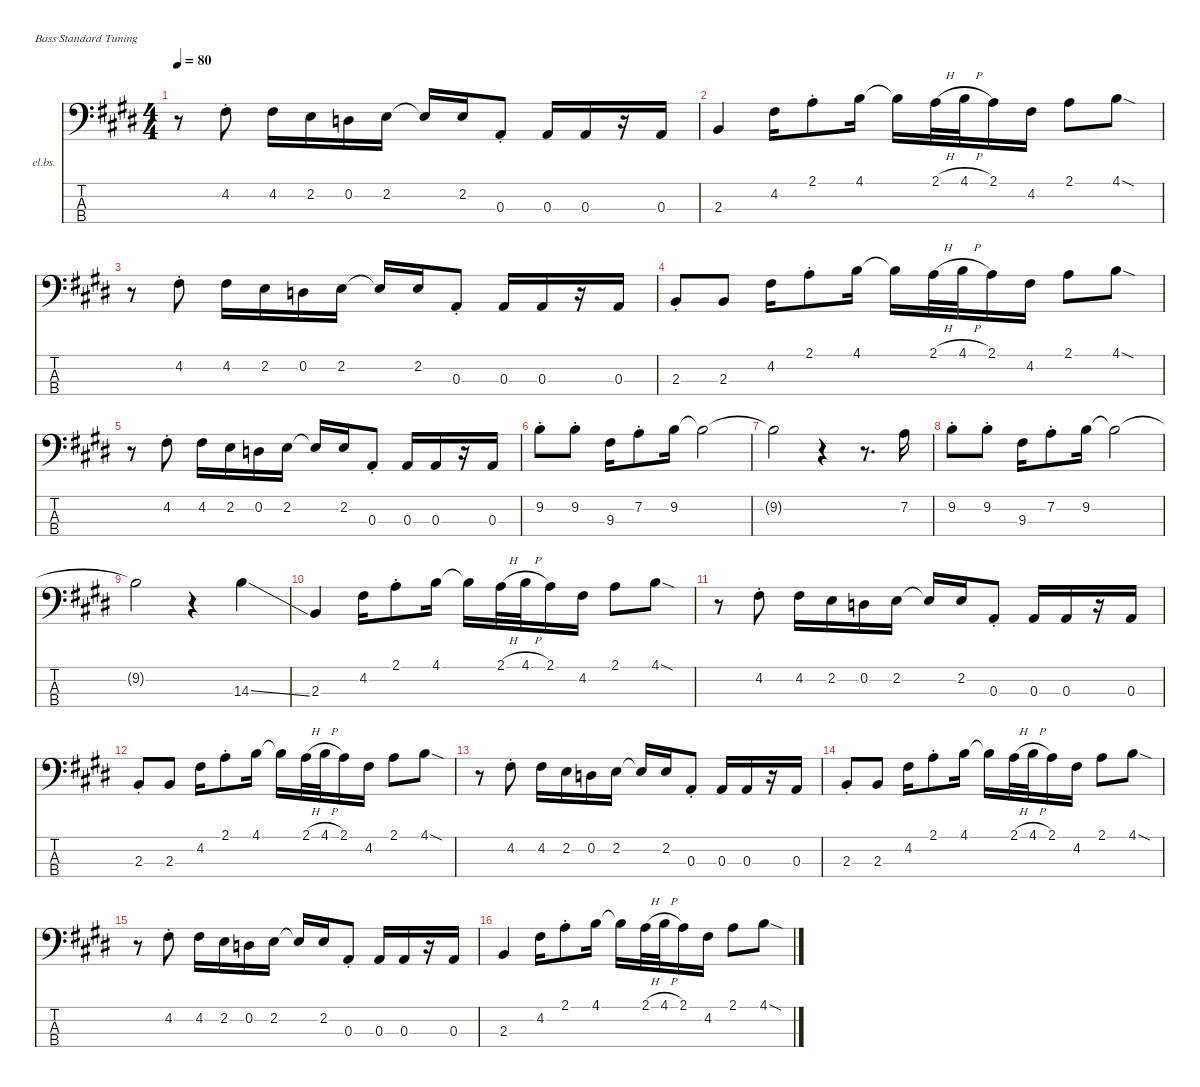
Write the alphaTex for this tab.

\defaultSystemsLayout 4
\hideDynamics
\bracketExtendMode nobrackets
\firstSystemTrackNameOrientation horizontal
\otherSystemsTrackNameOrientation horizontal
\track ("Electric Bass" "el.bs.") {instrument electricbassfinger}
\staff {score tabs}
\tuning (G2 D2 A1 E1)
\ts (4 4)
\tempo 80
\clef f4
\ks e
r.8{dy mf beam Down} 4.2{st acc #}.8{beam Down} 4.2{acc #}.16{beam Down} 2.2{acc forcenatural}.16{beam Down} 0.2{acc forcenatural}.16{beam Down} 2.2{acc forcenatural}.16{beam Down} 2.2{t acc forcenatural}.16{beam Up} 2.2{acc forcenatural}.16{beam Up} 0.3{st acc forcenatural}.8{beam Up} 0.3{acc forcenatural}.16{beam Up} 0.3{acc forcenatural}.16{beam Up} r.16{beam Up} 0.3{acc forcenatural}.16{beam Up} |
2.3{acc forcenatural}.4{beam Up} 4.2{acc #}.16{beam Down} 2.1{st acc forcenatural}.8{beam Down} 4.1{acc forcenatural}.16{beam Down} 4.1{t acc forcenatural}.16{beam Down} 2.1{h acc forcenatural}.32{beam Down} 4.1{h acc forcenatural}.32{beam Down} 2.1{acc forcenatural}.16{beam Down} 4.2{acc #}.16{beam Down} 2.1{acc forcenatural}.8{beam Down} 4.1{sod acc forcenatural}.8{beam Down} |
r.8{beam Down} 4.2{st acc #}.8{beam Down} 4.2{acc #}.16{beam Down} 2.2{acc forcenatural}.16{beam Down} 0.2{acc forcenatural}.16{beam Down} 2.2{acc forcenatural}.16{beam Down} 2.2{t acc forcenatural}.16{beam Up} 2.2{acc forcenatural}.16{beam Up} 0.3{st acc forcenatural}.8{beam Up} 0.3{acc forcenatural}.16{beam Up} 0.3{acc forcenatural}.16{beam Up} r.16{beam Up} 0.3{acc forcenatural}.16{beam Up} |
2.3{st acc forcenatural}.8{beam Up} 2.3{acc forcenatural}.8{beam Up} 4.2{acc #}.16{beam Down} 2.1{st acc forcenatural}.8{beam Down} 4.1{acc forcenatural}.16{beam Down} 4.1{t acc forcenatural}.16{beam Down} 2.1{h acc forcenatural}.32{beam Down} 4.1{h acc forcenatural}.32{beam Down} 2.1{acc forcenatural}.16{beam Down} 4.2{acc #}.16{beam Down} 2.1{acc forcenatural}.8{beam Down} 4.1{sod acc forcenatural}.8{beam Down} |
r.8{beam Down} 4.2{st acc #}.8{beam Down} 4.2{acc #}.16{beam Down} 2.2{acc forcenatural}.16{beam Down} 0.2{acc forcenatural}.16{beam Down} 2.2{acc forcenatural}.16{beam Down} 2.2{t acc forcenatural}.16{beam Up} 2.2{acc forcenatural}.16{beam Up} 0.3{st acc forcenatural}.8{beam Up} 0.3{acc forcenatural}.16{beam Up} 0.3{acc forcenatural}.16{beam Up} r.16{beam Up} 0.3{acc forcenatural}.16{beam Up} |
9.2{st acc forcenatural}.8{beam Down} 9.2{st acc forcenatural}.8{beam Down} 9.3{acc #}.16{beam Down} 7.2{st acc forcenatural}.8{beam Down} 9.2{acc forcenatural}.16{beam Down} 9.2{t acc forcenatural}.2{beam Down} |
9.2{t acc forcenatural}.2{beam Down} r.4{beam Down} r.8{d beam Down} 7.2{acc forcenatural}.16{beam Down} |
9.2{st acc forcenatural}.8{beam Down} 9.2{st acc forcenatural}.8{beam Down} 9.3{acc #}.16{beam Down} 7.2{st acc forcenatural}.8{beam Down} 9.2{acc forcenatural}.16{beam Down} 9.2{t acc forcenatural}.2{beam Down} |
9.2{t acc forcenatural}.2{beam Down} r.4{beam Down} 14.3{ss acc forcenatural}.4{beam Down} |
2.3{acc forcenatural}.4{beam Up} 4.2{acc #}.16{beam Down} 2.1{st acc forcenatural}.8{beam Down} 4.1{acc forcenatural}.16{beam Down} 4.1{t acc forcenatural}.16{beam Down} 2.1{h acc forcenatural}.32{beam Down} 4.1{h acc forcenatural}.32{beam Down} 2.1{acc forcenatural}.16{beam Down} 4.2{acc #}.16{beam Down} 2.1{acc forcenatural}.8{beam Down} 4.1{sod acc forcenatural}.8{beam Down} |
r.8{beam Down} 4.2{st acc #}.8{beam Down} 4.2{acc #}.16{beam Down} 2.2{acc forcenatural}.16{beam Down} 0.2{acc forcenatural}.16{beam Down} 2.2{acc forcenatural}.16{beam Down} 2.2{t acc forcenatural}.16{beam Up} 2.2{acc forcenatural}.16{beam Up} 0.3{st acc forcenatural}.8{beam Up} 0.3{acc forcenatural}.16{beam Up} 0.3{acc forcenatural}.16{beam Up} r.16{beam Up} 0.3{acc forcenatural}.16{beam Up} |
2.3{st acc forcenatural}.8{beam Up} 2.3{acc forcenatural}.8{beam Up} 4.2{acc #}.16{beam Down} 2.1{st acc forcenatural}.8{beam Down} 4.1{acc forcenatural}.16{beam Down} 4.1{t acc forcenatural}.16{beam Down} 2.1{h acc forcenatural}.32{beam Down} 4.1{h acc forcenatural}.32{beam Down} 2.1{acc forcenatural}.16{beam Down} 4.2{acc #}.16{beam Down} 2.1{acc forcenatural}.8{beam Down} 4.1{sod acc forcenatural}.8{beam Down} |
r.8{beam Down} 4.2{st acc #}.8{beam Down} 4.2{acc #}.16{beam Down} 2.2{acc forcenatural}.16{beam Down} 0.2{acc forcenatural}.16{beam Down} 2.2{acc forcenatural}.16{beam Down} 2.2{t acc forcenatural}.16{beam Up} 2.2{acc forcenatural}.16{beam Up} 0.3{st acc forcenatural}.8{beam Up} 0.3{acc forcenatural}.16{beam Up} 0.3{acc forcenatural}.16{beam Up} r.16{beam Up} 0.3{acc forcenatural}.16{beam Up} |
2.3{st acc forcenatural}.8{beam Up} 2.3{acc forcenatural}.8{beam Up} 4.2{acc #}.16{beam Down} 2.1{st acc forcenatural}.8{beam Down} 4.1{acc forcenatural}.16{beam Down} 4.1{t acc forcenatural}.16{beam Down} 2.1{h acc forcenatural}.32{beam Down} 4.1{h acc forcenatural}.32{beam Down} 2.1{acc forcenatural}.16{beam Down} 4.2{acc #}.16{beam Down} 2.1{acc forcenatural}.8{beam Down} 4.1{sod acc forcenatural}.8{beam Down} |
r.8{beam Down} 4.2{st acc #}.8{beam Down} 4.2{acc #}.16{beam Down} 2.2{acc forcenatural}.16{beam Down} 0.2{acc forcenatural}.16{beam Down} 2.2{acc forcenatural}.16{beam Down} 2.2{t acc forcenatural}.16{beam Up} 2.2{acc forcenatural}.16{beam Up} 0.3{st acc forcenatural}.8{beam Up} 0.3{acc forcenatural}.16{beam Up} 0.3{acc forcenatural}.16{beam Up} r.16{beam Up} 0.3{acc forcenatural}.16{beam Up} |
2.3{acc forcenatural}.4{beam Up} 4.2{acc #}.16{beam Down} 2.1{st acc forcenatural}.8{beam Down} 4.1{acc forcenatural}.16{beam Down} 4.1{t acc forcenatural}.16{beam Down} 2.1{h acc forcenatural}.32{beam Down} 4.1{h acc forcenatural}.32{beam Down} 2.1{acc forcenatural}.16{beam Down} 4.2{acc #}.16{beam Down} 2.1{acc forcenatural}.8{beam Down} 4.1{sod acc forcenatural}.8{beam Down}
